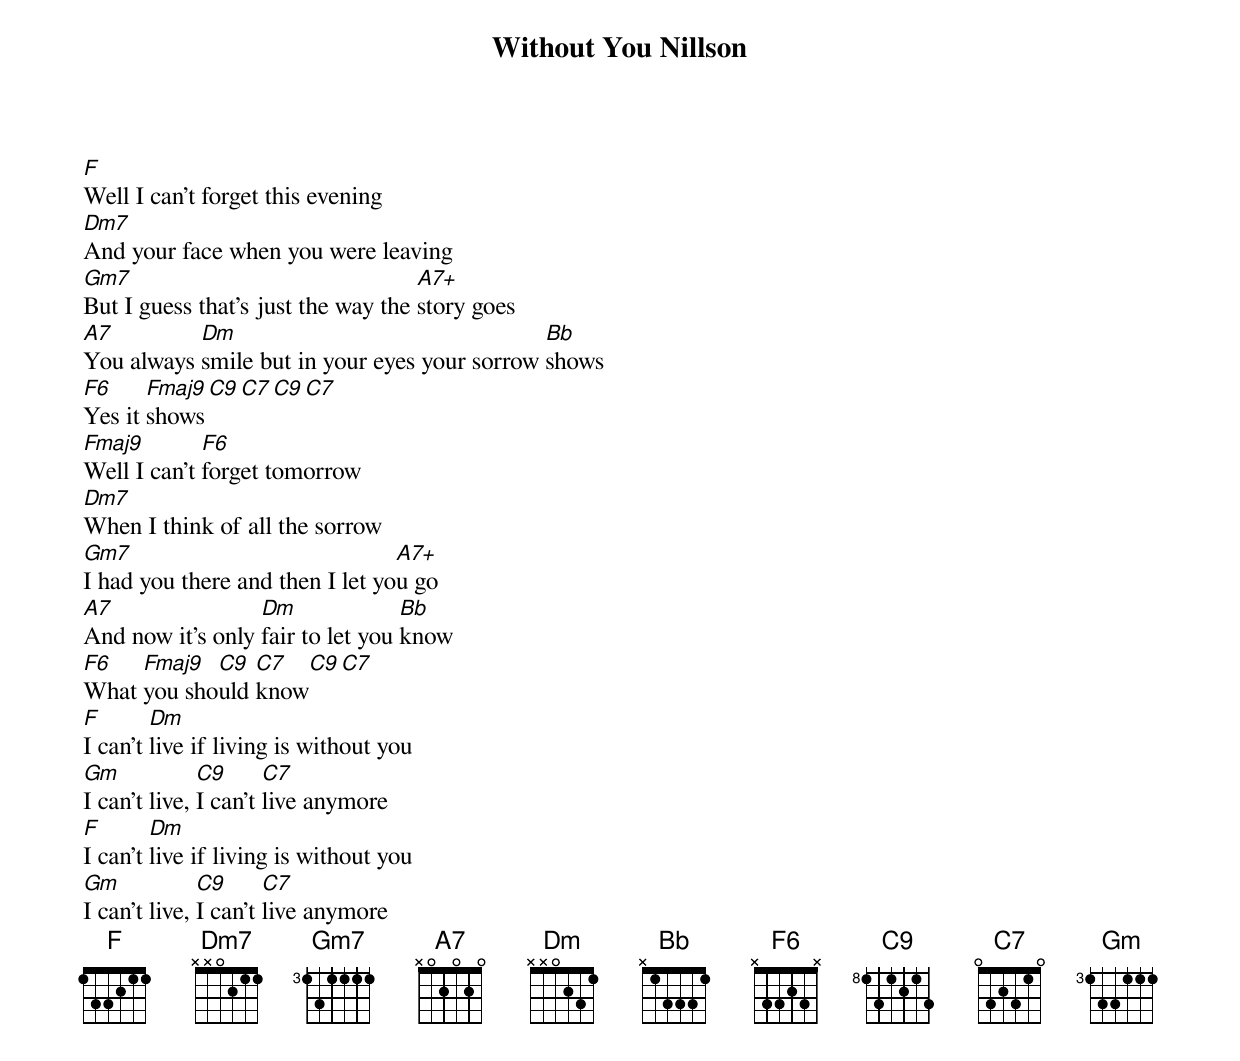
Without You Nillson
F
Well I can't forget this evening
Dm7
And your face when you were leaving
Gm7                                 A7+
But I guess that's just the way the story goes
A7         Dm                                 Bb
You always smile but in your eyes your sorrow shows
F6     Fmaj9  C9  C7  C9  C7
Yes it shows
Fmaj9        F6
Well I can't forget tomorrow
Dm7
When I think of all the sorrow
Gm7                              A7+
I had you there and then I let you go
A7                Dm              Bb
And now it's only fair to let you know
F6   Fmaj9  C9  C7  C9  C7
What you should know
F       Dm
I can't live if living is without you
Gm            C9      C7
I can't live, I can't live anymore
F       Dm
I can't live if living is without you
Gm            C9      C7
I can't live, I can't live anymore
